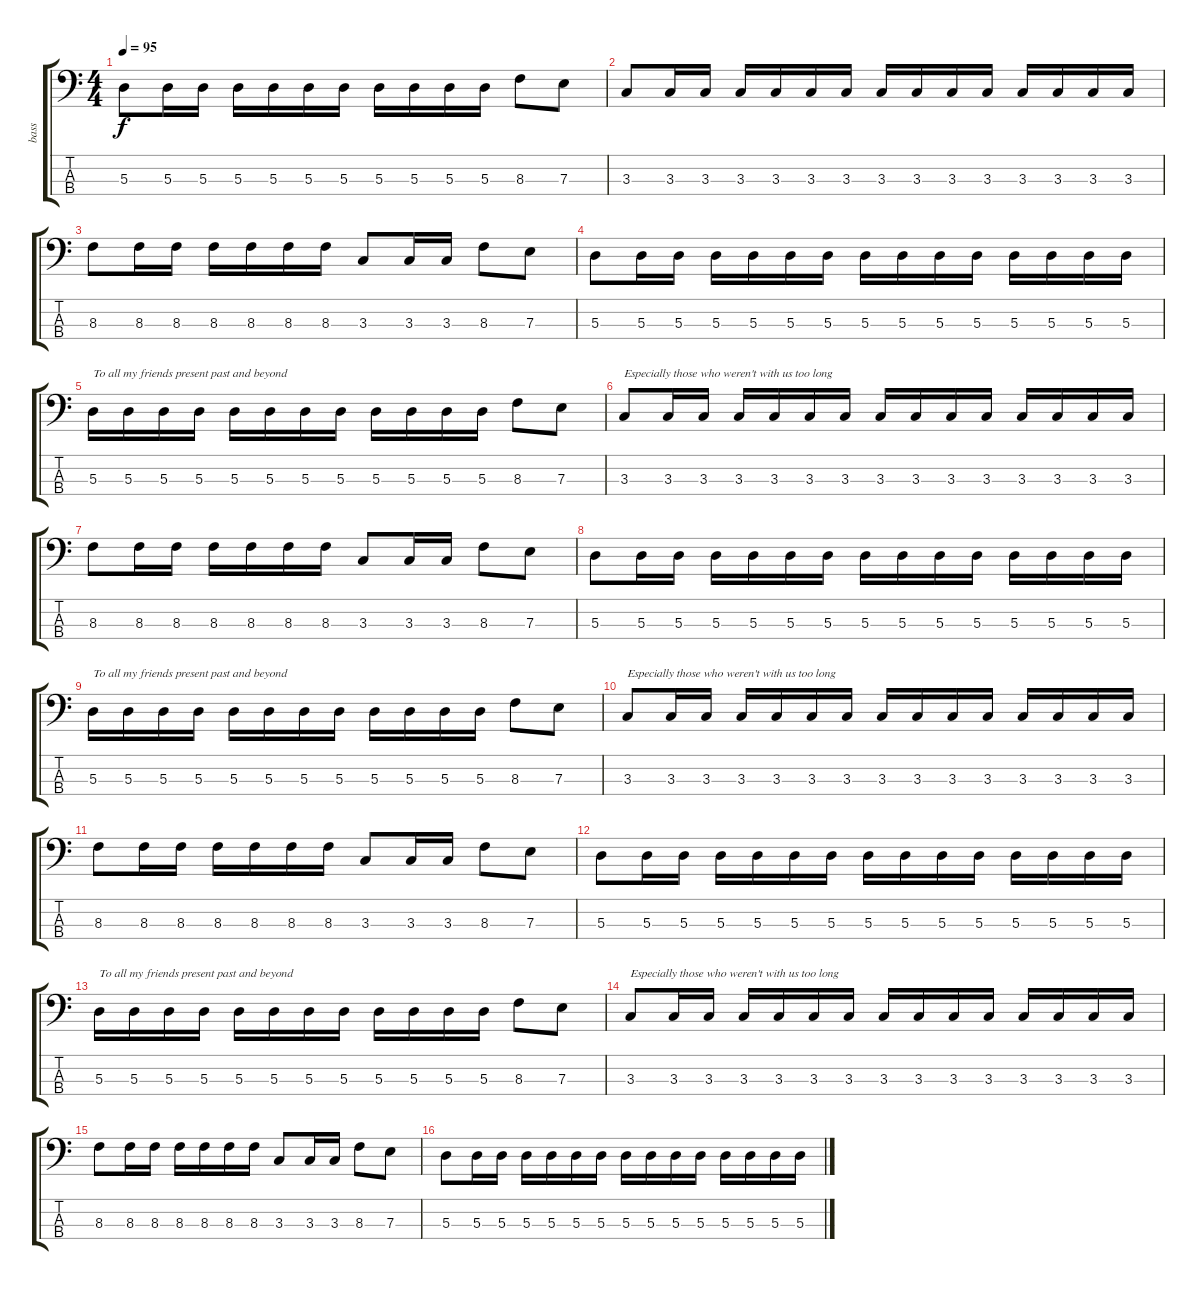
\track ("bass" "bass") {instrument electricbasspick}
\staff {score tabs}
\tuning (G2 D2 A1 E1) {hide}
\ts (4 4)
\tempo 95
\clef f4
\ks c
5.3.8{dy f instrument electricbasspick} 5.3.16 5.3.16 5.3.16 5.3.16 5.3.16 5.3.16 5.3.16 5.3.16 5.3.16 5.3.16 8.3.8 7.3.8 |
3.3.8 3.3.16 3.3.16 3.3.16 3.3.16 3.3.16 3.3.16 3.3.16 3.3.16 3.3.16 3.3.16 3.3.16 3.3.16 3.3.16 3.3.16 |
8.3.8 8.3.16 8.3.16 8.3.16 8.3.16 8.3.16 8.3.16 3.3.8 3.3.16 3.3.16 8.3.8 7.3.8 |
5.3.8 5.3.16 5.3.16 5.3.16 5.3.16 5.3.16 5.3.16 5.3.16 5.3.16 5.3.16 5.3.16 5.3.16 5.3.16 5.3.16 5.3.16 |
5.3.16{txt "To all my friends present past and beyond"} 5.3.16 5.3.16 5.3.16 5.3.16 5.3.16 5.3.16 5.3.16 5.3.16 5.3.16 5.3.16 5.3.16 8.3.8 7.3.8 |
3.3.8{txt "Especially those who weren't with us too long"} 3.3.16 3.3.16 3.3.16 3.3.16 3.3.16 3.3.16 3.3.16 3.3.16 3.3.16 3.3.16 3.3.16 3.3.16 3.3.16 3.3.16 |
8.3.8 8.3.16 8.3.16 8.3.16 8.3.16 8.3.16 8.3.16 3.3.8 3.3.16 3.3.16 8.3.8 7.3.8 |
5.3.8 5.3.16 5.3.16 5.3.16 5.3.16 5.3.16 5.3.16 5.3.16 5.3.16 5.3.16 5.3.16 5.3.16 5.3.16 5.3.16 5.3.16 |
5.3.16{txt "To all my friends present past and beyond"} 5.3.16 5.3.16 5.3.16 5.3.16 5.3.16 5.3.16 5.3.16 5.3.16 5.3.16 5.3.16 5.3.16 8.3.8 7.3.8 |
3.3.8{txt "Especially those who weren't with us too long"} 3.3.16 3.3.16 3.3.16 3.3.16 3.3.16 3.3.16 3.3.16 3.3.16 3.3.16 3.3.16 3.3.16 3.3.16 3.3.16 3.3.16 |
8.3.8 8.3.16 8.3.16 8.3.16 8.3.16 8.3.16 8.3.16 3.3.8 3.3.16 3.3.16 8.3.8 7.3.8 |
5.3.8 5.3.16 5.3.16 5.3.16 5.3.16 5.3.16 5.3.16 5.3.16 5.3.16 5.3.16 5.3.16 5.3.16 5.3.16 5.3.16 5.3.16 |
5.3.16{txt "To all my friends present past and beyond"} 5.3.16 5.3.16 5.3.16 5.3.16 5.3.16 5.3.16 5.3.16 5.3.16 5.3.16 5.3.16 5.3.16 8.3.8 7.3.8 |
3.3.8{txt "Especially those who weren't with us too long"} 3.3.16 3.3.16 3.3.16 3.3.16 3.3.16 3.3.16 3.3.16 3.3.16 3.3.16 3.3.16 3.3.16 3.3.16 3.3.16 3.3.16 |
8.3.8 8.3.16 8.3.16 8.3.16 8.3.16 8.3.16 8.3.16 3.3.8 3.3.16 3.3.16 8.3.8 7.3.8 |
5.3.8 5.3.16 5.3.16 5.3.16 5.3.16 5.3.16 5.3.16 5.3.16 5.3.16 5.3.16 5.3.16 5.3.16 5.3.16 5.3.16 5.3.16
